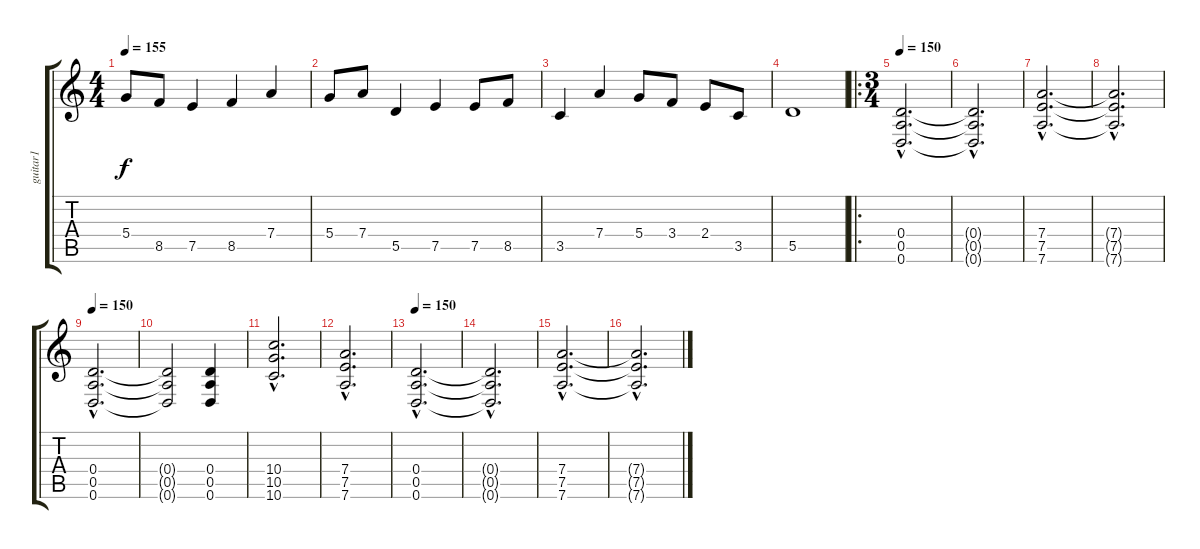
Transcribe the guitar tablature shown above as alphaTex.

\track ("guitar1" "guitar1") {instrument distortionguitar}
\staff {score tabs}
\tuning (E4 B3 G3 D3 A2 D2) {hide}
\ts (4 4)
\tempo 155
\clef g2
\ks c
5.4.8{dy f} 8.5.8 7.5.4 8.5.4 7.4.4 |
5.4.8 7.4.8 5.5.4 7.5.4 7.5.8 8.5.8 |
3.5.4 7.4.4 5.4.8 3.4.8 2.4.8 3.5.8 |
5.5.1 |
\ro
\ts (3 4)
\tempo 150
(0.4{hac} 0.5{hac} 0.6{hac}).2{d volume 11 balance 13} |
(0.4{hac t} 0.5{hac t} 0.6{hac t}).2{d} |
(7.4{hac} 7.5{hac} 7.6{hac}).2{d} |
(7.4{hac t} 7.5{hac t} 7.6{hac t}).2{d} |
\tempo 150
(0.4{hac} 0.5{hac} 0.6{hac}).2{d} |
(0.4{t} 0.5{t} 0.6{t}).2 (0.4 0.5 0.6).4 |
(10.4{hac} 10.5{hac} 10.6{hac}).2{d} |
(7.4{hac} 7.5{hac} 7.6{hac}).2{d} |
\tempo 150
(0.4{hac} 0.5{hac} 0.6{hac}).2{d} |
(0.4{hac t} 0.5{hac t} 0.6{hac t}).2{d} |
(7.4{hac} 7.5{hac} 7.6{hac}).2{d} |
(7.4{hac t} 7.5{hac t} 7.6{hac t}).2{d}
